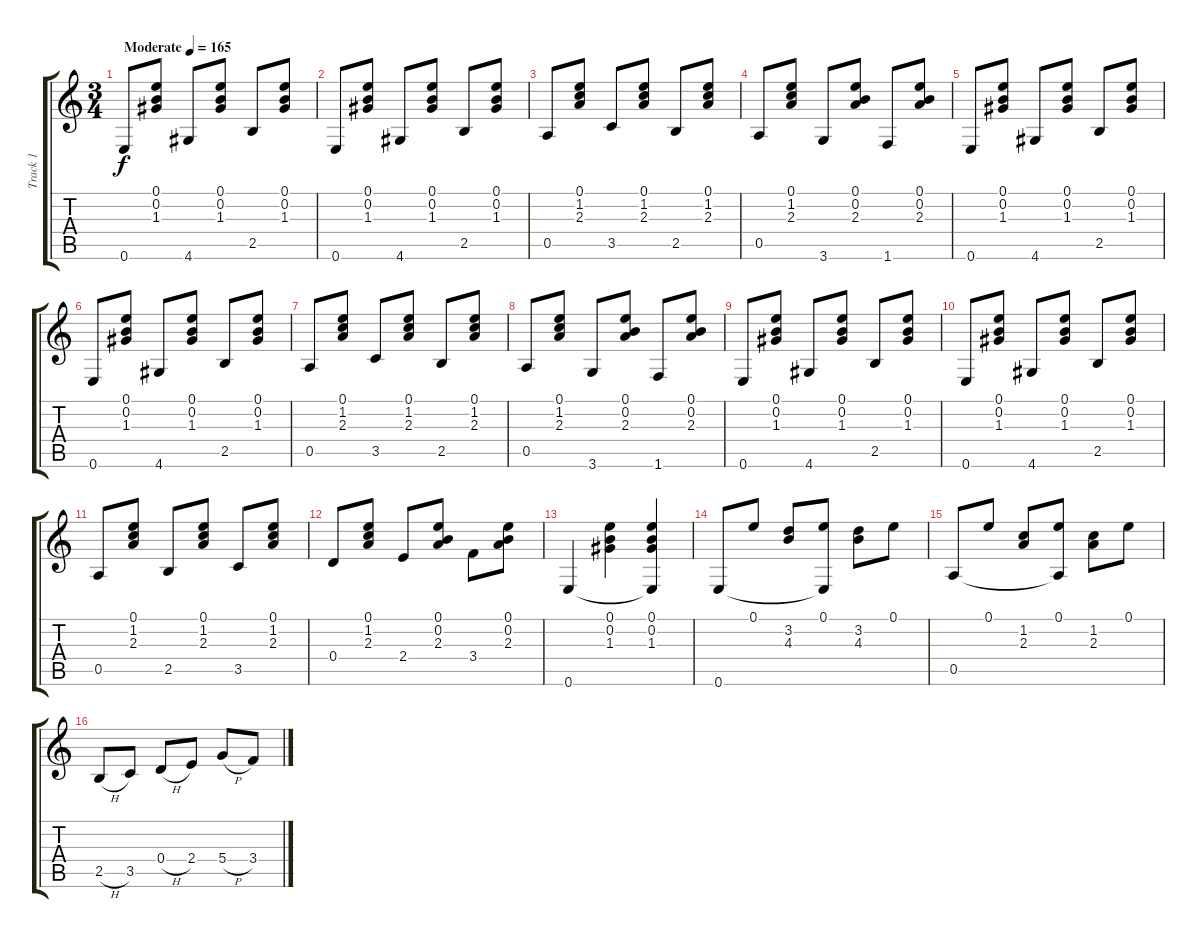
\track ("Track 1" "Track 1") {instrument acousticguitarnylon}
\staff {score tabs}
\tuning (E4 B3 G3 D3 A2 E2) {hide}
\ts (3 4)
\tempo (165 "Moderate")
\clef g2
\ks c
0.6.8{dy f instrument acousticguitarnylon} (0.1 0.2 1.3).8 4.6.8 (0.1 0.2 1.3).8 2.5.8 (0.1 0.2 1.3).8 |
0.6.8 (0.1 0.2 1.3).8 4.6.8 (0.1 0.2 1.3).8 2.5.8 (0.1 0.2 1.3).8 |
0.5.8 (0.1 1.2 2.3).8 3.5.8 (0.1 1.2 2.3).8 2.5.8 (0.1 1.2 2.3).8 |
0.5.8 (0.1 1.2 2.3).8 3.6.8 (0.1 0.2 2.3).8 1.6.8 (0.1 0.2 2.3).8 |
0.6.8 (0.1 0.2 1.3).8 4.6.8 (0.1 0.2 1.3).8 2.5.8 (0.1 0.2 1.3).8 |
0.6.8 (0.1 0.2 1.3).8 4.6.8 (0.1 0.2 1.3).8 2.5.8 (0.1 0.2 1.3).8 |
0.5.8 (0.1 1.2 2.3).8 3.5.8 (0.1 1.2 2.3).8 2.5.8 (0.1 1.2 2.3).8 |
0.5.8 (0.1 1.2 2.3).8 3.6.8 (0.1 0.2 2.3).8 1.6.8 (0.1 0.2 2.3).8 |
0.6.8 (0.1 0.2 1.3).8 4.6.8 (0.1 0.2 1.3).8 2.5.8 (0.1 0.2 1.3).8 |
0.6.8 (0.1 0.2 1.3).8 4.6.8 (0.1 0.2 1.3).8 2.5.8 (0.1 0.2 1.3).8 |
0.5.8 (0.1 1.2 2.3).8 2.5.8 (0.1 1.2 2.3).8 3.5.8 (0.1 1.2 2.3).8 |
0.4.8 (0.1 1.2 2.3).8 2.4.8 (0.1 0.2 2.3).8 3.4.8 (0.1 0.2 2.3).8 |
0.6.4 (0.1 0.2 1.3).4 (0.1 0.2 1.3 0.6{t}).4 |
0.6.8 0.1.8 (3.2 4.3).8 (0.1 0.6{t}).8 (3.2 4.3).8 0.1.8 |
0.5.8 0.1.8 (1.2 2.3).8 (0.1 0.5{t}).8 (1.2 2.3).8 0.1.8 |
2.5{h}.8 3.5.8 0.4{h}.8 2.4.8 5.4{h}.8 3.4.8
